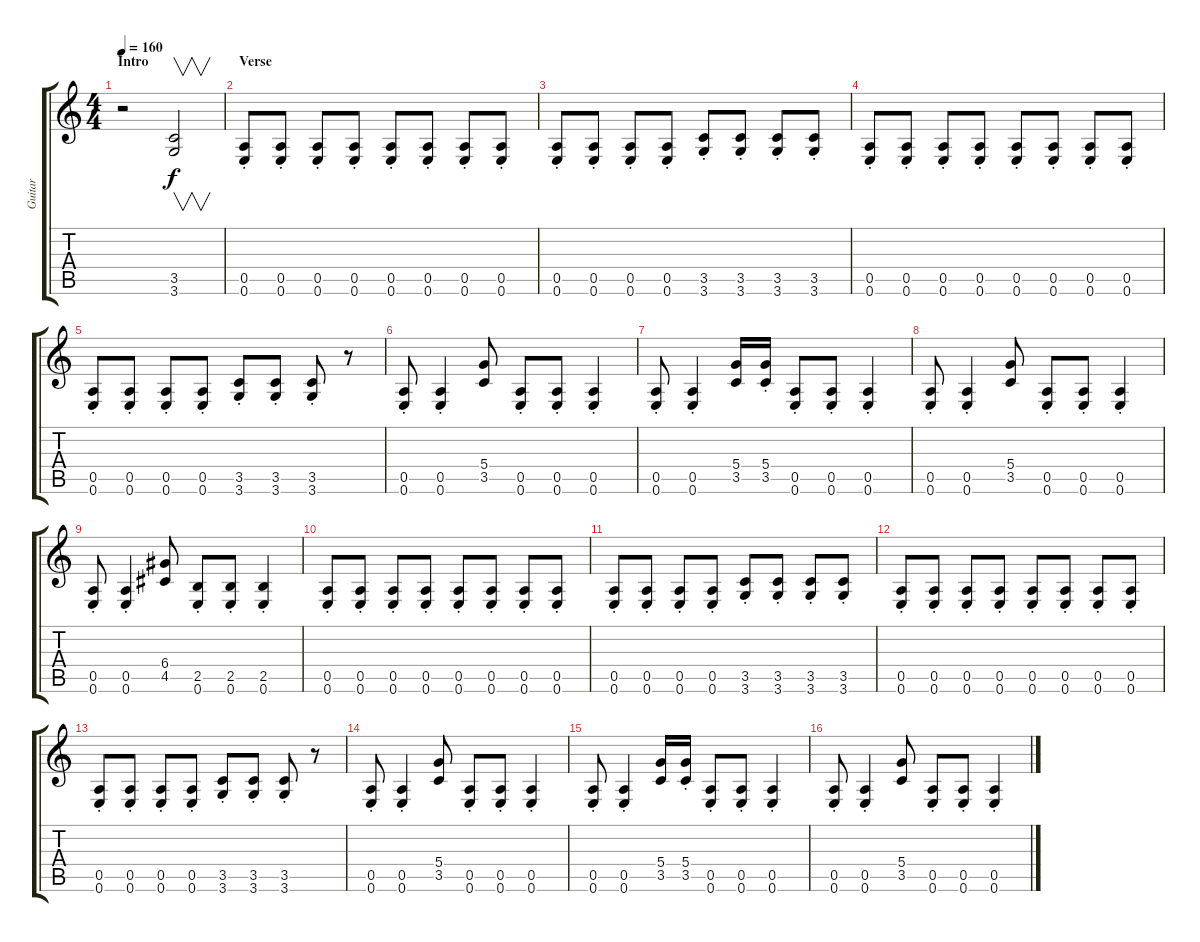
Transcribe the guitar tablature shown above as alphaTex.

\track ("Guitar" "Guitar") {instrument distortionguitar}
\staff {score tabs}
\tuning (E4 B3 G3 D3 A2 E2) {hide}
\ts (4 4)
\section ("" "Intro")
\tempo 160
\clef g2
\ks c
r.2{dy f instrument distortionguitar} (3.5 3.6).2{v} |
\section ("" "Verse")
(0.5{st} 0.6{st}).8 (0.5{st} 0.6{st}).8 (0.5{st} 0.6{st}).8 (0.5{st} 0.6{st}).8 (0.5{st} 0.6{st}).8 (0.5{st} 0.6{st}).8 (0.5{st} 0.6{st}).8 (0.5{st} 0.6{st}).8 |
(0.5{st} 0.6{st}).8 (0.5{st} 0.6{st}).8 (0.5{st} 0.6{st}).8 (0.5{st} 0.6{st}).8 (3.5{st} 3.6{st}).8 (3.5{st} 3.6{st}).8 (3.5{st} 3.6{st}).8 (3.5{st} 3.6{st}).8 |
(0.5{st} 0.6{st}).8 (0.5{st} 0.6{st}).8 (0.5{st} 0.6{st}).8 (0.5{st} 0.6{st}).8 (0.5{st} 0.6{st}).8 (0.5{st} 0.6{st}).8 (0.5{st} 0.6{st}).8 (0.5{st} 0.6{st}).8 |
(0.5{st} 0.6{st}).8 (0.5{st} 0.6{st}).8 (0.5{st} 0.6{st}).8 (0.5{st} 0.6{st}).8 (3.5{st} 3.6{st}).8 (3.5{st} 3.6{st}).8 (3.5{st} 3.6{st}).8 r.8 |
(0.5{st} 0.6{st}).8 (0.5{st} 0.6{st}).4 (5.4 3.5).8 (0.5{st} 0.6{st}).8 (0.5{st} 0.6{st}).8 (0.5{st} 0.6{st}).4 |
(0.5{st} 0.6{st}).8 (0.5{st} 0.6{st}).4 (5.4 3.5).16 (5.4 3.5{st}).16 (0.5{st} 0.6{st}).8 (0.5{st} 0.6{st}).8 (0.5{st} 0.6{st}).4 |
(0.5{st} 0.6{st}).8 (0.5{st} 0.6{st}).4 (5.4 3.5).8 (0.5{st} 0.6{st}).8 (0.5{st} 0.6{st}).8 (0.5{st} 0.6{st}).4 |
(0.5{st} 0.6{st}).8 (0.5{st} 0.6{st}).4 (6.4 4.5).8 (2.5{st} 0.6{st}).8 (2.5{st} 0.6{st}).8 (2.5{st} 0.6{st}).4 |
(0.5{st} 0.6{st}).8 (0.5{st} 0.6{st}).8 (0.5{st} 0.6{st}).8 (0.5{st} 0.6{st}).8 (0.5{st} 0.6{st}).8 (0.5{st} 0.6{st}).8 (0.5{st} 0.6{st}).8 (0.5{st} 0.6{st}).8 |
(0.5{st} 0.6{st}).8 (0.5{st} 0.6{st}).8 (0.5{st} 0.6{st}).8 (0.5{st} 0.6{st}).8 (3.5{st} 3.6{st}).8 (3.5{st} 3.6{st}).8 (3.5{st} 3.6{st}).8 (3.5{st} 3.6{st}).8 |
(0.5{st} 0.6{st}).8 (0.5{st} 0.6{st}).8 (0.5{st} 0.6{st}).8 (0.5{st} 0.6{st}).8 (0.5{st} 0.6{st}).8 (0.5{st} 0.6{st}).8 (0.5{st} 0.6{st}).8 (0.5{st} 0.6{st}).8 |
(0.5{st} 0.6{st}).8 (0.5{st} 0.6{st}).8 (0.5{st} 0.6{st}).8 (0.5{st} 0.6{st}).8 (3.5{st} 3.6{st}).8 (3.5{st} 3.6{st}).8 (3.5{st} 3.6{st}).8 r.8 |
(0.5{st} 0.6{st}).8 (0.5{st} 0.6{st}).4 (5.4 3.5).8 (0.5{st} 0.6{st}).8 (0.5{st} 0.6{st}).8 (0.5{st} 0.6{st}).4 |
(0.5{st} 0.6{st}).8 (0.5{st} 0.6{st}).4 (5.4 3.5).16 (5.4 3.5{st}).16 (0.5{st} 0.6{st}).8 (0.5{st} 0.6{st}).8 (0.5{st} 0.6{st}).4 |
(0.5{st} 0.6{st}).8 (0.5{st} 0.6{st}).4 (5.4 3.5).8 (0.5{st} 0.6{st}).8 (0.5{st} 0.6{st}).8 (0.5{st} 0.6{st}).4
